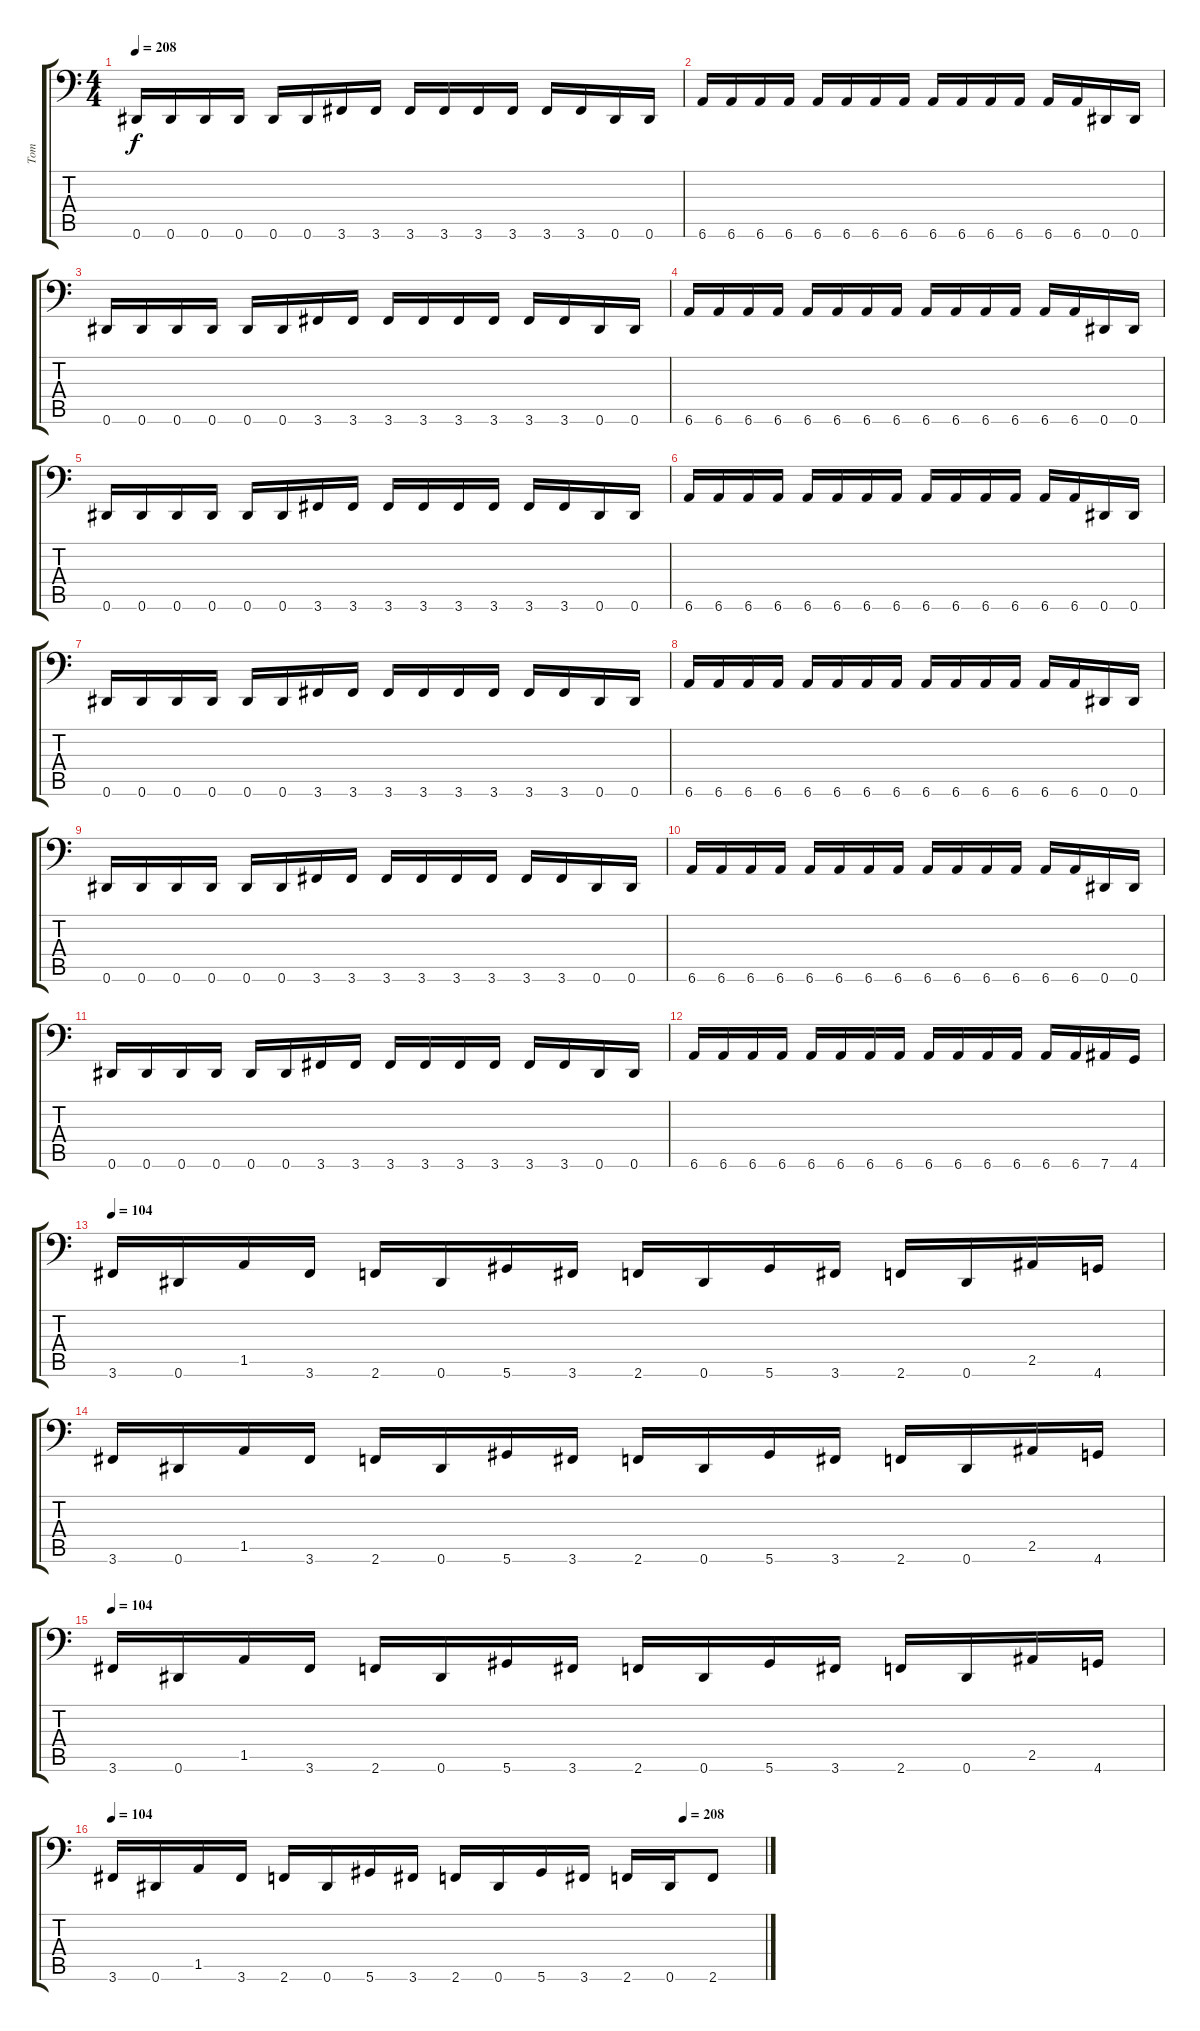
\track ("Tom" "Tom") {instrument electricbassfinger}
\staff {score tabs}
\tuning (Eb3 Bb2 Gb2 Db2 Ab1 Eb1) {hide}
\ts (4 4)
\tempo 208
\clef f4
\ks c
0.6.16{dy f} 0.6.16 0.6.16 0.6.16 0.6.16 0.6.16 3.6.16 3.6.16 3.6.16 3.6.16 3.6.16 3.6.16 3.6.16 3.6.16 0.6.16 0.6.16 |
6.6.16 6.6.16 6.6.16 6.6.16 6.6.16 6.6.16 6.6.16 6.6.16 6.6.16 6.6.16 6.6.16 6.6.16 6.6.16 6.6.16 0.6.16 0.6.16 |
0.6.16 0.6.16 0.6.16 0.6.16 0.6.16 0.6.16 3.6.16 3.6.16 3.6.16 3.6.16 3.6.16 3.6.16 3.6.16 3.6.16 0.6.16 0.6.16 |
6.6.16 6.6.16 6.6.16 6.6.16 6.6.16 6.6.16 6.6.16 6.6.16 6.6.16 6.6.16 6.6.16 6.6.16 6.6.16 6.6.16 0.6.16 0.6.16 |
0.6.16 0.6.16 0.6.16 0.6.16 0.6.16 0.6.16 3.6.16 3.6.16 3.6.16 3.6.16 3.6.16 3.6.16 3.6.16 3.6.16 0.6.16 0.6.16 |
6.6.16 6.6.16 6.6.16 6.6.16 6.6.16 6.6.16 6.6.16 6.6.16 6.6.16 6.6.16 6.6.16 6.6.16 6.6.16 6.6.16 0.6.16 0.6.16 |
0.6.16 0.6.16 0.6.16 0.6.16 0.6.16 0.6.16 3.6.16 3.6.16 3.6.16 3.6.16 3.6.16 3.6.16 3.6.16 3.6.16 0.6.16 0.6.16 |
6.6.16 6.6.16 6.6.16 6.6.16 6.6.16 6.6.16 6.6.16 6.6.16 6.6.16 6.6.16 6.6.16 6.6.16 6.6.16 6.6.16 0.6.16 0.6.16 |
0.6.16 0.6.16 0.6.16 0.6.16 0.6.16 0.6.16 3.6.16 3.6.16 3.6.16 3.6.16 3.6.16 3.6.16 3.6.16 3.6.16 0.6.16 0.6.16 |
6.6.16 6.6.16 6.6.16 6.6.16 6.6.16 6.6.16 6.6.16 6.6.16 6.6.16 6.6.16 6.6.16 6.6.16 6.6.16 6.6.16 0.6.16 0.6.16 |
0.6.16 0.6.16 0.6.16 0.6.16 0.6.16 0.6.16 3.6.16 3.6.16 3.6.16 3.6.16 3.6.16 3.6.16 3.6.16 3.6.16 0.6.16 0.6.16 |
6.6.16 6.6.16 6.6.16 6.6.16 6.6.16 6.6.16 6.6.16 6.6.16 6.6.16 6.6.16 6.6.16 6.6.16 6.6.16 6.6.16 7.6.16 4.6.16 |
\tempo 104
3.6.16 0.6.16 1.5.16 3.6.16 2.6.16 0.6.16 5.6.16 3.6.16 2.6.16 0.6.16 5.6.16 3.6.16 2.6.16 0.6.16 2.5.16 4.6.16 |
3.6.16 0.6.16 1.5.16 3.6.16 2.6.16 0.6.16 5.6.16 3.6.16 2.6.16 0.6.16 5.6.16 3.6.16 2.6.16 0.6.16 2.5.16 4.6.16 |
\tempo 104
3.6.16 0.6.16 1.5.16 3.6.16 2.6.16 0.6.16 5.6.16 3.6.16 2.6.16 0.6.16 5.6.16 3.6.16 2.6.16 0.6.16 2.5.16 4.6.16 |
\tempo 104
\tempo (208 0.875)
3.6.16 0.6.16 1.5.16 3.6.16 2.6.16 0.6.16 5.6.16 3.6.16 2.6.16 0.6.16 5.6.16 3.6.16 2.6.16 0.6.16 2.6.8
